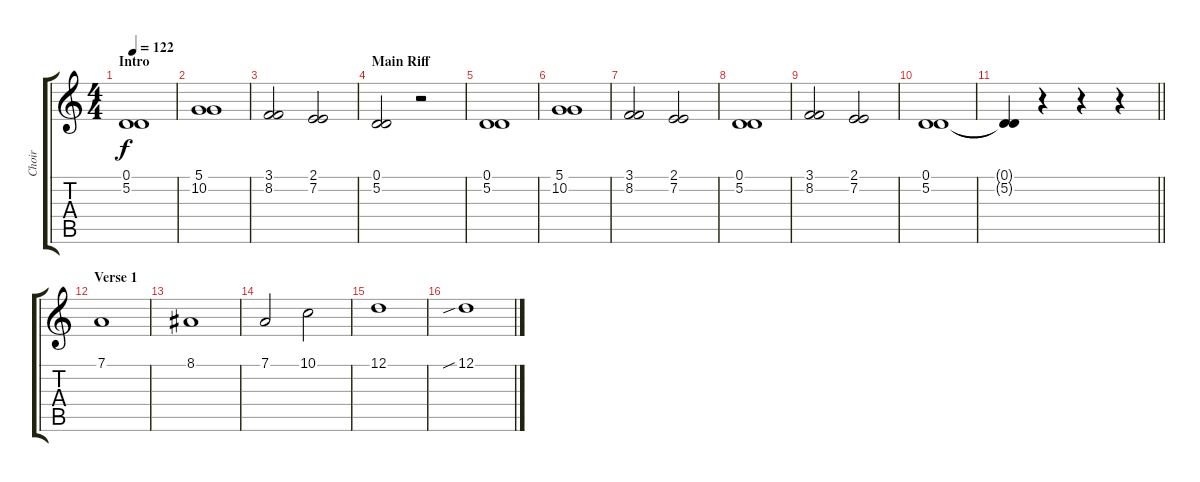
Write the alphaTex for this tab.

\track ("Choir" "Choir") {instrument choiraahs}
\staff {score tabs}
\tuning (D4 A3 F3 C3 G2 D2) {hide}
\ts (4 4)
\section ("" "Intro")
\tempo 122
\clef g2
\ks c
(0.1 5.2).1{dy f instrument choiraahs} |
(5.1 10.2).1 |
(3.1 8.2).2 (2.1 7.2).2 |
\section ("" "Main Riff")
(0.1 5.2).2 r.2 |
(0.1 5.2).1 |
(5.1 10.2).1 |
(3.1 8.2).2 (2.1 7.2).2 |
(0.1 5.2).1 |
(3.1 8.2).2 (2.1 7.2).2 |
(0.1 5.2).1 |
\barLineRight lightlight
(0.1{t} 5.2{t}).4 r.4 r.4 r.4 |
\section ("" "Verse 1")
7.1.1{volume 10} |
8.1.1 |
7.1.2 10.1.2 |
12.1.1 |
12.1{sib}.1
